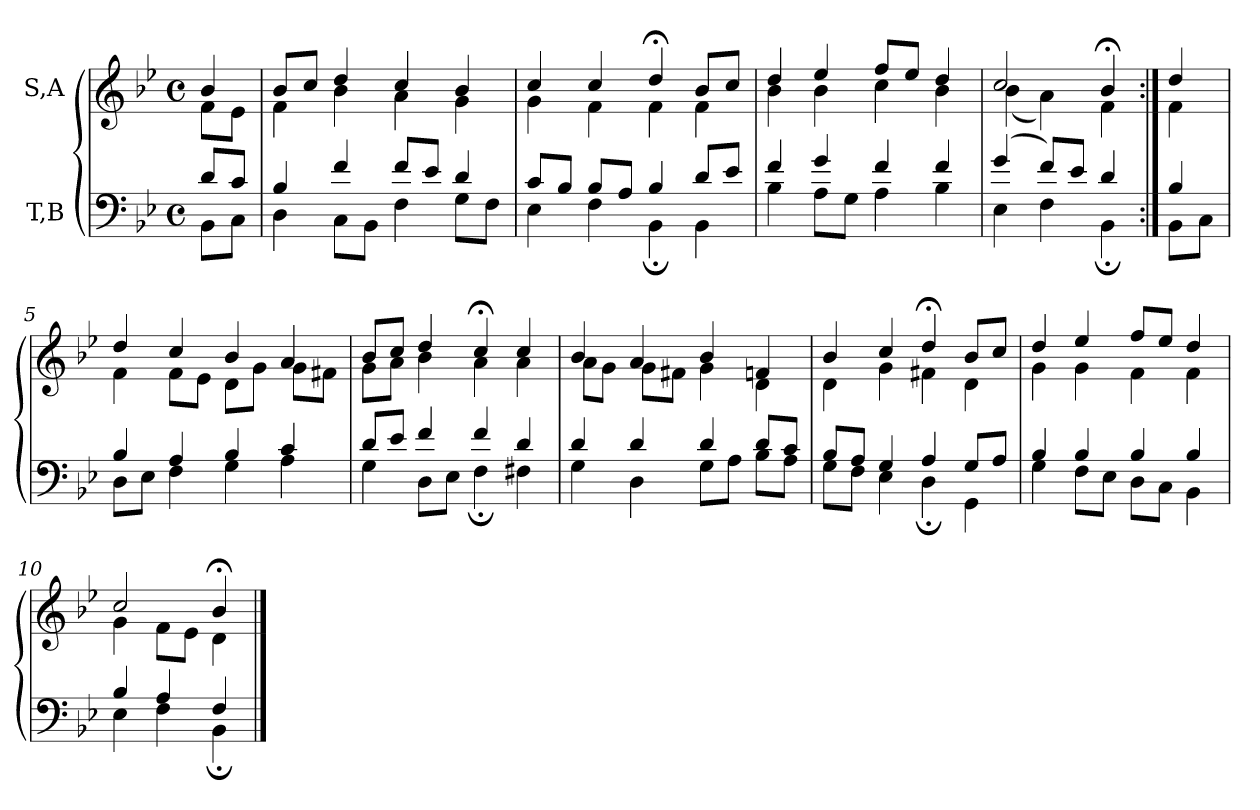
**kern	**kern
*part2	*part1
*staff2	*staff1
*I"T,B	*I"S,A
*clefF4	*clefG2
*k[b-e-]	*k[b-e-]
*M4/4	*M4/4
*met(c)	*met(c)
=	=
*^	*^
8dL	8BB-L	4b-	8fL
8cJ	8CJ	.	8e-J
=1	=1	=1	=1
4B-	4D	8b-L	4f
.	.	8ccJ	.
4f	8CL	4dd	4b-
.	8BB-J	.	.
8fL	4F	4cc	4a
8e-J	.	.	.
4d	8GL	4b-	4g
.	8FJ	.	.
=2	=2	=2	=2
8cL	4E-	4cc	4g
8B-J	.	.	.
8B-L	4F	4cc	4f
8AJ	.	.	.
4B-	4BB-;	4dd;<	4f
8dL	4BB-	8b-L	4f
8e-J	.	8ccJ	.
=3	=3	=3	=3
4f	4B-	4dd	4b-
4g	8AL	4ee-	4b-
.	8GJ	.	.
4f	4A	8ffL	4cc
.	.	8ee-J	.
4f	4B-	4dd	4b-
=4a	=4a	=4a	=4a
(>4g	4E-	2cc	(<4b-
8fL)	4F	.	4a)
8e-J	.	.	.
4d	4BB-;	4b-;<	4f
=4b:|!	=4b:|!	=4b:|!	=4b:|!
4B-	8BB-L	4dd	4f
.	8CJ	.	.
=5	=5	=5	=5
4B-	8DL	4dd	4f
.	8E-J	.	.
4A	4F	4cc	8fL
.	.	.	8e-J
4B-	4G	4b-	8dL
.	.	.	8gJ
4c	4A	4a	8gL
.	.	.	8f#XJ
=6	=6	=6	=6
8dL	4G	8b-L	8gL
8e-J	.	8ccJ	8aJ
4f	8DL	4dd	4b-
.	8E-J	.	.
4f	4F;	4cc;<	4a
4d	4F#X	4cc	4a
=7	=7	=7	=7
4d	4G	4b-	8aL
.	.	.	8gJ
4d	4D	4a	8gL
.	.	.	8f#XJ
4d	8GL	4b-	4g
.	8AJ	.	.
8dL	8B-L	4fn	4d
8cJ	8AJ	.	.
=8	=8	=8	=8
8B-L	8GL	4b-	4d
8AJ	8FJ	.	.
4G	4E-	4cc	4g
4A	4D;	4dd;<	4f#X
8GL	4GG	8b-L	4d
8AJ	.	8ccJ	.
=9	=9	=9	=9
4B-	4G	4dd	4g
4B-	8FL	4ee-	4g
.	8E-J	.	.
4B-	8DL	8ffL	4f
.	8CJ	8ee-J	.
4B-	4BB-	4dd	4f
=10	=10	=10	=10
4B-	4E-	2cc	4g
4A	4F	.	8fL
.	.	.	8e-J
4F	4BB-;	4b-;<	4d
*v	*v	*	*
*	*v	*v
==	==
*-	*-
